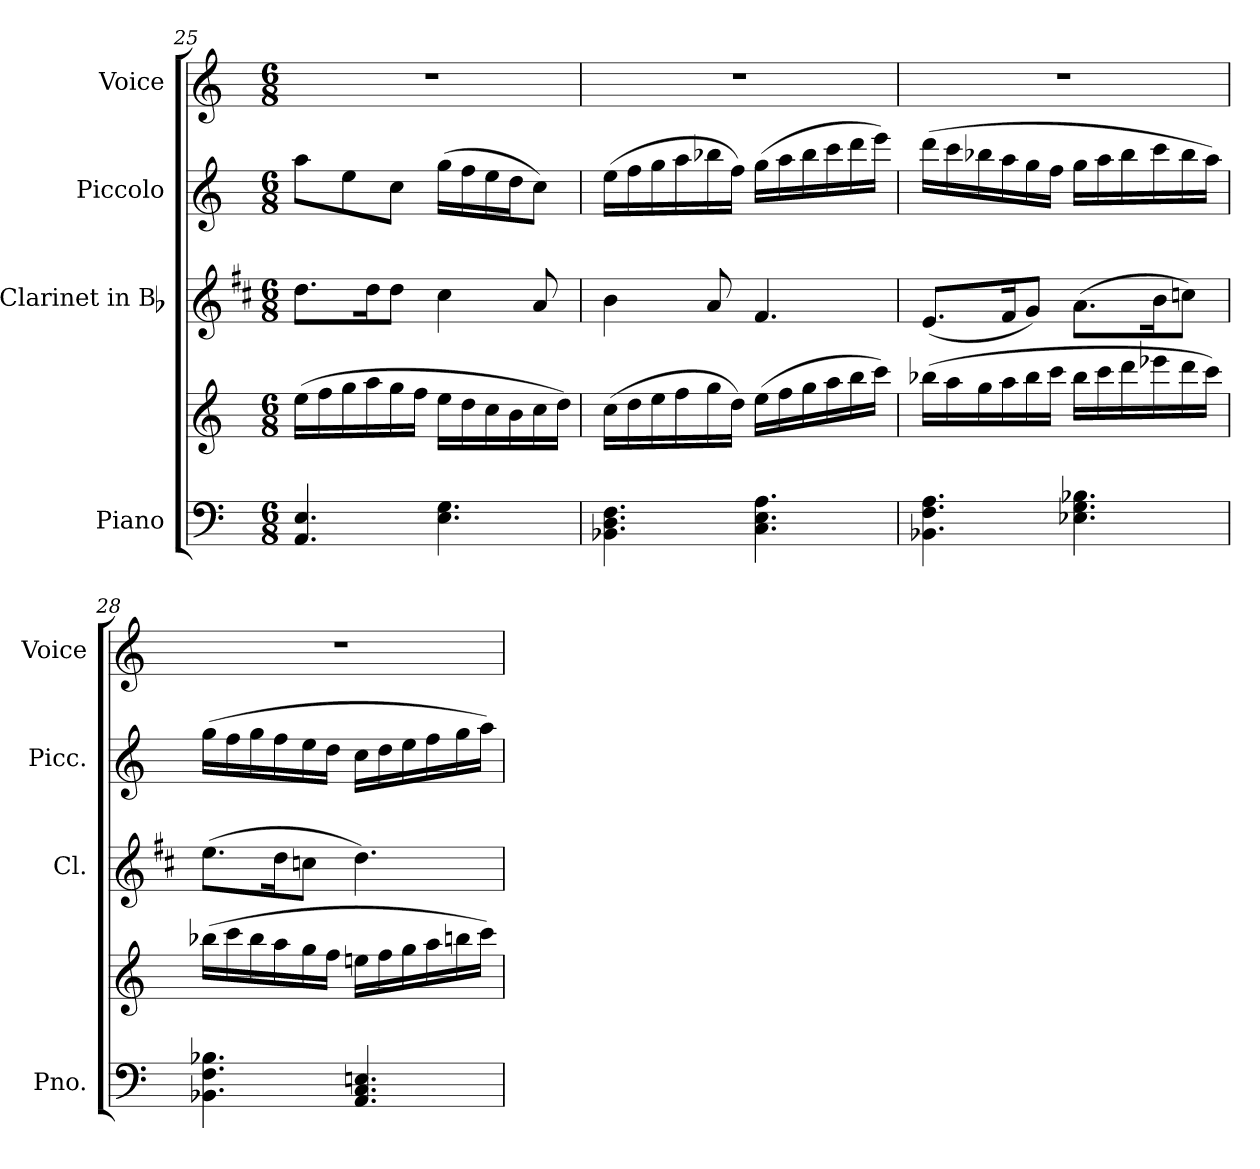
**kern	**kern	**kern	**kern	**kern
*part4	*part4	*part3	*part2	*part1
*staff5	*staff4	*staff3	*staff2	*staff1
*I"Piano	*	*I"Clarinet in Bb	*I"Piccolo	*I"Voice
*I'Pno.	*	*I'Cl.	*I'Picc.	*I'Voice
!!LO:LB:g=z
*clefF4	*clefG2	*clefG2	*clefG2	*clefG2
*	*	*ITrd1c2	*ITrd-7c-12	*
*k[]	*k[]	*k[]	*k[]	*k[]
*C:	*C:	*C:	*C:	*C:
*M6/8	*M6/8	*M6/8	*M6/8	*M6/8
=25	=25	=25	=25	=25
!	!	!	!	!LO:N:vis=1
4.AAi/ 4.Ei	(16eei\LL	8.cci\L	8aaai\L	2.r
.	16ffi\	.	.	.
.	16ggi\	.	8eeei\	.
.	16aai\	16cci\k	.	.
.	16ggi\	8cci\J	8ccci\J	.
.	16ffi\JJ	.	.	.
4.Ei\ 4.Gi	16eei\LL	4bi\	(16gggi\LL	.
.	16ddi\	.	16fffi\	.
.	16cci\	.	16eeei\	.
.	16bi\	.	16dddi\J	.
.	16cci\	8gi/	8ccci\J)	.
.	16ddi\JJ)	.	.	.
=26	=26	=26	=26	=26
!	!	!	!	!LO:N:vis=1
4.BB-Xi\ 4.Di 4.Fi	(16cci\LL	4ai\	(16eeei\LL	2.r
.	16ddi\	.	16fffi\	.
.	16eei\	.	16gggi\	.
.	16ffi\	.	16aaai\	.
.	16ggi\	8gi/	16bbb-Xi\	.
.	16ddi\JJ)	.	16fffi\JJ)	.
4.Ci\ 4.Ei 4.Ai	(16eei\LL	4.ei/	(16gggi\LL	.
.	16ffi\	.	16aaai\	.
.	16ggi\	.	16bbb-i\	.
.	16aai\	.	16cccci\	.
.	16bbi\	.	16ddddi\	.
.	16ccci\JJ)	.	16eeeei\JJ)	.
=27	=27	=27	=27	=27
!	!	!	!	!LO:N:vis=1
4.BB-Xi\ 4.Fi 4.Ai	(16bb-Xi\LL	(8.di/L	(16ddddi\LL	2.r
.	16aai\	.	16cccci\	.
.	16ggi\	.	16bbb-Xi\	.
.	16aai\	16ei/k	16aaai\	.
.	16bb-i\	8fi/J)	16gggi\	.
.	16ccci\JJ	.	16fffi\JJ	.
4.E-Xi\ 4.Gi 4.B-Xi	16bb-i\LL	(8.gi\L	16gggi\LL	.
.	16ccci\	.	16aaai\	.
.	16dddi\	.	16bbb-i\	.
.	16eee-Xi\	16ai\k	16cccci\	.
.	16dddi\	8b-Xi\J)	16bbb-i\	.
.	16ccci\JJ)	.	16aaai\JJ)	.
=28	=28	=28	=28	=28
!	!	!	!	!LO:N:vis=1
4.BB-Xi\ 4.Fi 4.B-Xi	(16bb-Xi\LL	(8.ddi\L	(16gggi\LL	2.r
.	16ccci\	.	16fffi\	.
.	16bb-i\	.	16gggi\	.
.	16aai\	16cci\k	16fffi\	.
.	16ggi\	8b-Xi\J	16eeei\	.
.	16ffi\JJ	.	16dddi\JJ	.
4.AAi/ 4.Ci 4.Eni	16eeni\LL	4.cci\)	16ccci\LL	.
.	16ffi\	.	16dddi\	.
.	16ggi\	.	16eeei\	.
.	16aai\	.	16fffi\	.
.	16bbni\	.	16gggi\	.
.	16ccci\JJ)	.	16aaai\JJ)	.
=	=	=	=	=
*-	*-	*-	*-	*-
